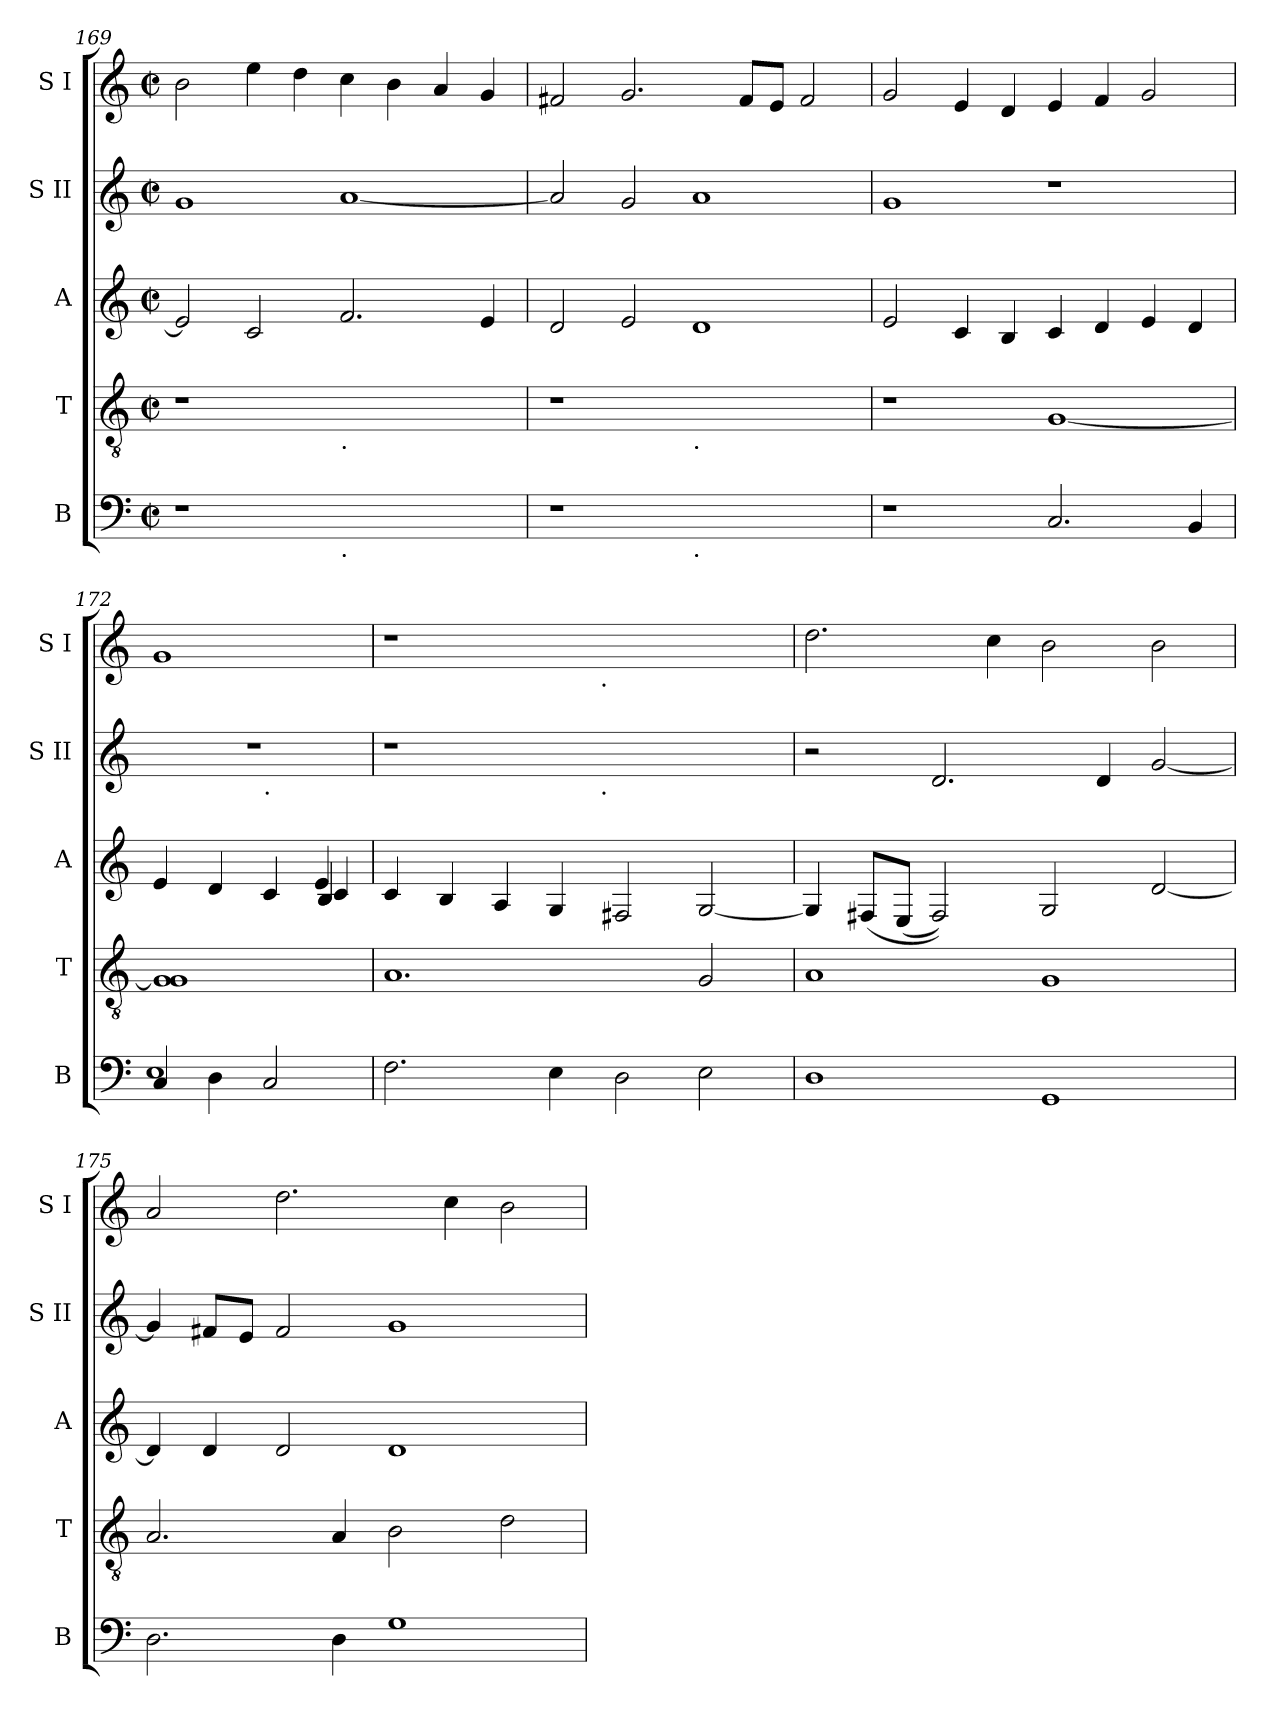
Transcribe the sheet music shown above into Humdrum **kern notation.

**kern	**kern	**kern	**kern	**kern
*part5	*part4	*part3	*part2	*part1
*staff5	*staff4	*staff3	*staff2	*staff1
*I"B	*I"T	*I"A	*I"S II	*I"S I
*I'B	*I'T	*I'A	*I'S II	*I'S I
!!LO:LB:g=z
*clefF4	*clefGv2	*clefG2	*clefG2	*clefG2
*k[]	*k[]	*k[]	*k[]	*k[]
*C:	*C:	*C:	*C:	*C:
*M2/2	*M2/2	*M2/2	*M2/2	*M2/2
*met(c|)	*met(c|)	*met(c|)	*met(c|)	*met(c|)
=169	=169	=169	=169	=169
1r	1r	2e/]	1g	2b\
.	.	2c/	.	4ee\
.	.	.	.	4dd\
!	!LO:TX:b:t=.	!	!	!
!LO:TX:b:t=.	!	!	!	!
1ryy	1ryy	2.f/	[<1a	4cc\
.	.	.	.	4b\
.	.	.	.	4a/
.	.	4e/	.	4g/
=170	=170	=170	=170	=170
1r	1r	2d/	2a/]	2f#X/
.	.	2e/	2g/	2.g/
!	!LO:TX:b:t=.	!	!	!
!LO:TX:b:t=.	!	!	!	!
1ryy	1ryy	1d	1a	.
.	.	.	.	8f#/L
.	.	.	.	8e/J
.	.	.	.	2f#/
=171	=171	=171	=171	=171
1r	1r	2e/	1g	2g/
.	.	4c/	.	4e/
.	.	4B/	.	4d/
2.C/	[<1G	4c/	1r	4e/
.	.	4d/	.	4f/
.	.	4e/	.	2g/
4BB/	.	4d/	.	.
=172	=172	=172	=172	=172
*^	*	*^	*^	*
*	*	*	*	*^	*	*	*
*	*	*	*	*	*^	*	*	*
4C/	1E	1G] 1G	4e/	2.ryy	2.ryy	2.ryy	1r	2ryy	1g
4D\	.	.	4d/	.	.	.	.	.	.
!	!	!	!	!	!	!	!	!LO:TX:b:t=.	!
2C/	.	.	4c/	.	.	.	.	2ryy	.
.	.	.	4B/	4c/	4B/	4e/	.	.	.
*v	*v	*	*v	*v	*v	*v	*	*	*
!!LO:PB:g=z
=173	=173	=173	=173	=173	=173
*	*	*	*	*	*^
2.F\	1.A	4c/	1r	2ryy	1r	2ryy
.	.	4B/	.	.	.	.
.	.	4A/	.	4...ryy	.	4...ryy
4E\	.	4G/	.	.	.	.
!	!	!	!	!	!	!LO:TX:b:t=.
!	!	!	!	!LO:TX:b:t=.	!	!
.	.	.	.	1ryy	.	1ryy
2D\	.	2F#X/	1ryy	.	1ryy	.
2E\	2G/	[<2G/	.	.	.	.
.	.	.	.	32ryy	.	32ryy
*	*	*	*v	*v	*	*
*	*	*	*	*v	*v
=174	=174	=174	=174	=174
1D	1A	4G/]	2r	2.dd\
.	.	(>8F#/L	.	.
.	.	(8E/J	.	.
.	.	2F#/))	2.d/	.
.	.	.	.	4cc\
1GG	1G	2G/	.	2b\
.	.	.	4d/	.
.	.	[<2d/	[<2g/	2b\
=175	=175	=175	=175	=175
2.D\	2.A/	4d/]	4g/]	2a/
.	.	4d/	8f#/L	.
.	.	.	8e/J	.
.	.	2d/	2f#/	2.dd\
4D\	4A/	.	.	.
1G	2B\	1d	1g	.
.	.	.	.	4cc\
.	2d\	.	.	2b\
=	=	=	=	=
*-	*-	*-	*-	*-
